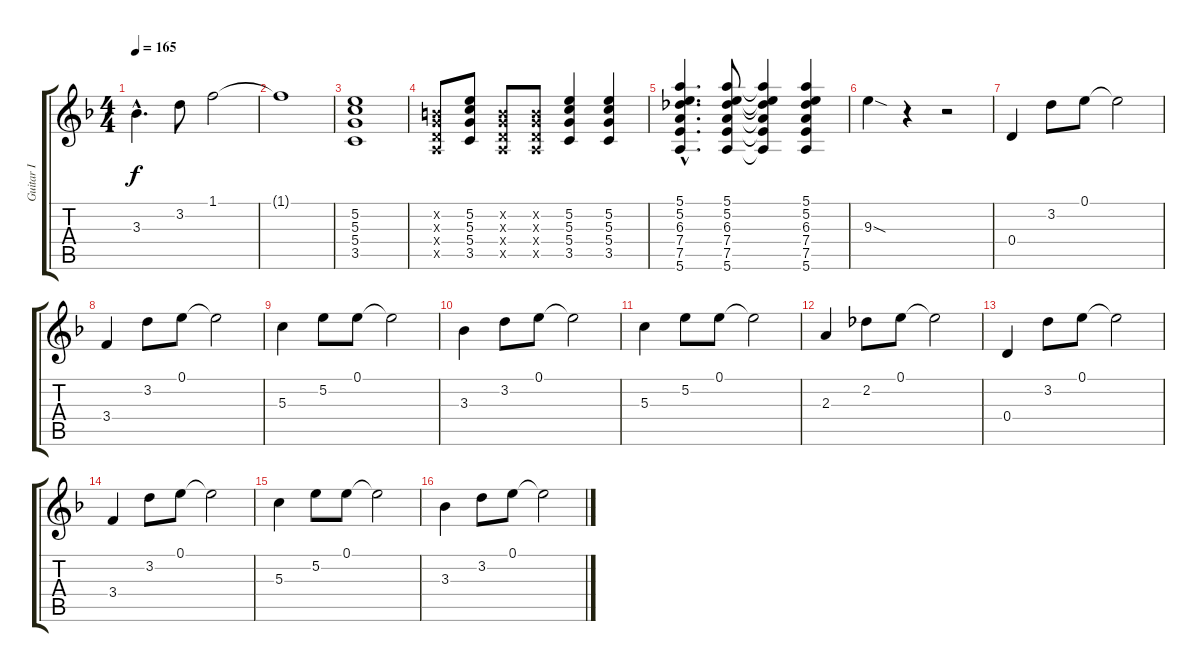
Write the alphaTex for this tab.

\track ("Guitar I" "Guitar I") {instrument overdrivenguitar}
\staff {score tabs}
\tuning (E4 B3 G3 D3 A2 E2) {hide}
\ts (4 4)
\tempo 165
\clef g2
\ks f
3.3{hac}.4{d dy f} 3.2.8 1.1.2 |
1.1{t}.1 |
(5.2 5.3 5.4 3.5).1 |
(0.2{x} 0.3{x} 0.4{x} 0.5{x}).8 (5.2 5.3 5.4 3.5).8 (0.2{x} 0.3{x} 0.4{x} 0.5{x}).8 (0.2{x} 0.3{x} 0.4{x} 0.5{x}).8 (5.2 5.3 5.4 3.5).4 (5.2 5.3 5.4 3.5).4 |
(5.1{hac} 5.2{hac} 6.3{hac} 7.4{hac} 7.5{hac} 5.6{hac}).4{d} (5.1 5.2 6.3 7.4 7.5 5.6).8 (5.1{t} 5.2{t} 6.3{t} 7.4{t} 7.5{t} 5.6{t}).4 (5.1 5.2 6.3 7.4 7.5 5.6).4 |
9.3{sod}.4 r.4 r.2 |
0.4.4 3.2.8 0.1.8 0.1{t}.2 |
3.4.4 3.2.8 0.1.8 0.1{t}.2 |
5.3.4 5.2.8 0.1.8 0.1{t}.2 |
3.3.4 3.2.8 0.1.8 0.1{t}.2 |
5.3.4 5.2.8 0.1.8 0.1{t}.2 |
2.3.4 2.2.8 0.1.8 0.1{t}.2 |
0.4.4 3.2.8 0.1.8 0.1{t}.2 |
3.4.4 3.2.8 0.1.8 0.1{t}.2 |
5.3.4 5.2.8 0.1.8 0.1{t}.2 |
3.3.4 3.2.8 0.1.8 0.1{t}.2
